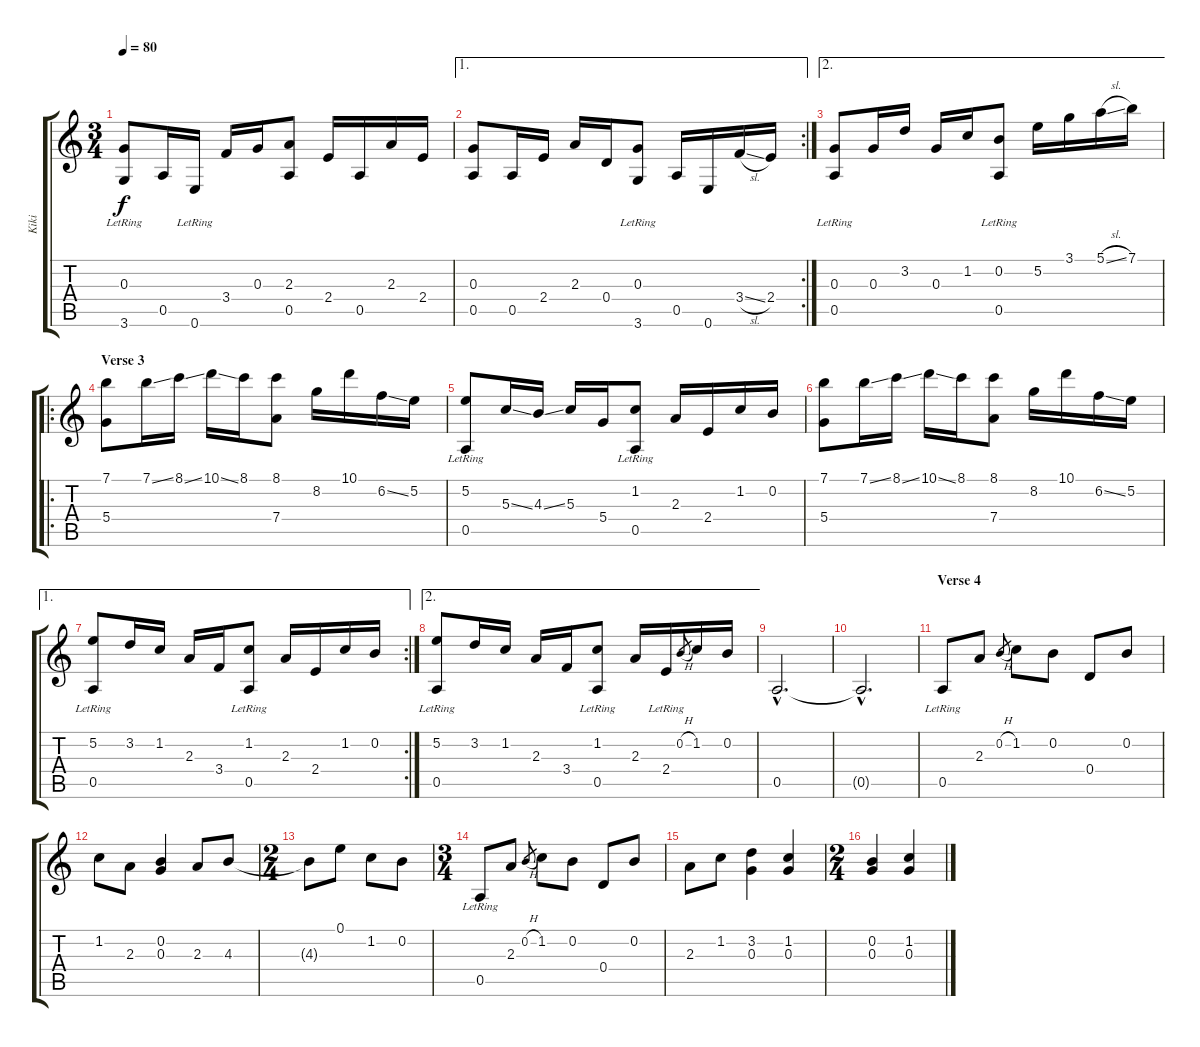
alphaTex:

\track ("Kiki" "Kiki") {instrument acousticguitarsteel}
\staff {score tabs}
\tuning (E4 B3 G3 D3 A2 E2) {hide}
\ts (3 4)
\tempo 80
\clef g2
\ks c
(0.3{lr} 3.6).8{dy f} 0.5.16 0.6{lr}.16 3.4.16 0.3.16 (2.3 0.5).8 2.4.16 0.5.16 2.3.16 2.4.16 |
\ae 1
\rc 2
(0.3 0.5).8 0.5.16 2.4.16 2.3.16 0.4.16 (0.3{lr} 3.6).8 0.5.16 0.6.16 3.4{sl}.16 2.4.16 |
\ae 2
(0.3 0.5{lr}).8 0.3.16 3.2.16 0.3.16 1.2.16 (0.2 0.5{lr}).8 5.2.16 3.1.16 5.1{sl}.16 7.1.16 |
\ro
\section ("" "Verse 3")
(7.1 5.4).8 7.1{ss}.16 8.1{ss}.16 10.1{ss}.16 8.1.16 (8.1 7.4).8 8.2.16 10.1.16 6.2{ss}.16 5.2.16 |
(5.2 0.5{lr}).8 5.3{ss}.16 4.3{ss}.16 5.3.16 5.4.16 (1.2 0.5{lr}).8 2.3.16 2.4.16 1.2.16 0.2.16 |
(7.1 5.4).8 7.1{ss}.16 8.1{ss}.16 10.1{ss}.16 8.1.16 (8.1 7.4).8 8.2.16 10.1.16 6.2{ss}.16 5.2.16 |
\ae 1
\rc 2
(5.2 0.5{lr}).8 3.2.16 1.2.16 2.3.16 3.4.16 (1.2 0.5{lr}).8 2.3.16 2.4.16 1.2.16 0.2.16 |
\ae 2
(5.2 0.5{lr}).8 3.2.16 1.2.16 2.3.16 3.4.16 (1.2 0.5{lr}).8 2.3.16 2.4{lr}.16 0.2{h}.8{gr} 1.2.16 0.2.16 |
0.5{hac}.2{d} |
0.5{hac t}.2{d} |
\section ("" "Verse 4")
0.5{lr}.8 2.3.8 0.2{h}.8{gr} 1.2.8 0.2.8 0.4.8 0.2.8 |
1.2.8 2.3.8 (0.2 0.3).4 2.3.8 4.3.8 |
\ts (2 4)
4.3{t}.8 0.1.8 1.2.8 0.2.8 |
\ts (3 4)
0.5{lr}.8 2.3.8 0.2{h}.8{gr} 1.2.8 0.2.8 0.4.8 0.2.8 |
2.3.8 1.2.8 (3.2 0.3).4 (1.2 0.3).4 |
\ts (2 4)
(0.2 0.3).4 (1.2 0.3).4
